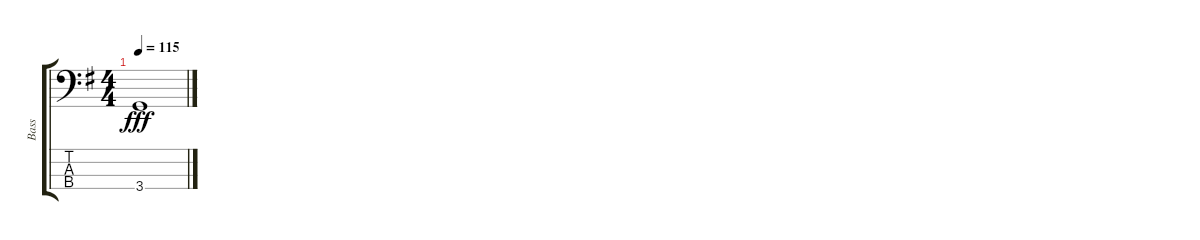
\track ("Bass" "Bass") {instrument electricbassfinger}
\staff {score tabs}
\tuning (G2 D2 A1 E1) {hide}
\ts (4 4)
\tempo 115
\clef f4
\ks g
3.4.1{dy fff}
